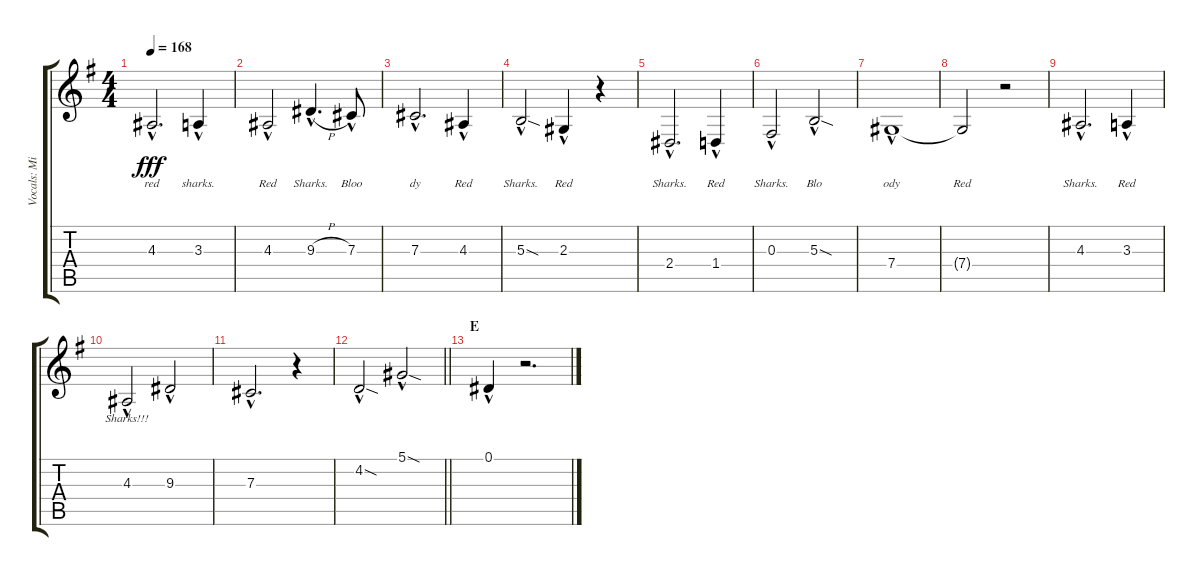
\track ("Vocals: Midnight" "Vocals: Mi") {instrument lead2sawtooth}
\staff {score tabs}
\tuning (Eb4 Bb3 Gb3 Db3 Ab2 Eb2) {hide}
\ts (4 4)
\tempo 168
\clef g2
\ks g
4.3{hac}.2{d lyrics (0 "red") lyrics (1 "") lyrics (2 "") lyrics (3 "") lyrics (4 "") dy fff} 3.3{hac}.4{lyrics (0 "sharks.") lyrics (1 "") lyrics (2 "") lyrics (3 "") lyrics (4 "")} |
4.3{hac}.2{lyrics (0 "Red") lyrics (1 "") lyrics (2 "") lyrics (3 "") lyrics (4 "")} 9.3{h hac}.4{d lyrics (0 "Sharks.") lyrics (1 "") lyrics (2 "") lyrics (3 "") lyrics (4 "")} 7.3{hac}.8{lyrics (0 "Bloo") lyrics (1 "") lyrics (2 "") lyrics (3 "") lyrics (4 "")} |
7.3{hac}.2{d lyrics (0 "dy") lyrics (1 "") lyrics (2 "") lyrics (3 "") lyrics (4 "")} 4.3{hac}.4{lyrics (0 "Red") lyrics (1 "") lyrics (2 "") lyrics (3 "") lyrics (4 "")} |
5.3{sod hac}.2{lyrics (0 "Sharks.") lyrics (1 "") lyrics (2 "") lyrics (3 "") lyrics (4 "")} 2.3{hac}.4{lyrics (0 "Red") lyrics (1 "") lyrics (2 "") lyrics (3 "") lyrics (4 "")} r.4 |
2.4{hac}.2{d lyrics (0 "Sharks.") lyrics (1 "") lyrics (2 "") lyrics (3 "") lyrics (4 "")} 1.4{hac}.4{lyrics (0 "Red") lyrics (1 "") lyrics (2 "") lyrics (3 "") lyrics (4 "")} |
0.3{hac}.2{lyrics (0 "Sharks.") lyrics (1 "") lyrics (2 "") lyrics (3 "") lyrics (4 "")} 5.3{sod hac}.2{lyrics (0 "Blo") lyrics (1 "") lyrics (2 "") lyrics (3 "") lyrics (4 "")} |
7.4{hac}.1{lyrics (0 "ody") lyrics (1 "") lyrics (2 "") lyrics (3 "") lyrics (4 "")} |
7.4{t}.2{lyrics (0 "Red") lyrics (1 "") lyrics (2 "") lyrics (3 "") lyrics (4 "")} r.2 |
4.3{hac}.2{d lyrics (0 "Sharks.") lyrics (1 "") lyrics (2 "") lyrics (3 "") lyrics (4 "")} 3.3{hac}.4{lyrics (0 "Red") lyrics (1 "") lyrics (2 "") lyrics (3 "") lyrics (4 "")} |
4.3{hac}.2{lyrics (0 "Sharks!!!") lyrics (1 "") lyrics (2 "") lyrics (3 "") lyrics (4 "")} 9.3{hac}.2 |
7.3{hac}.2{d} r.4 |
\barLineRight lightlight
4.2{sod hac}.2 5.1{sod hac}.2 |
\section ("" "E")
0.1{hac}.4 r.2{d}
